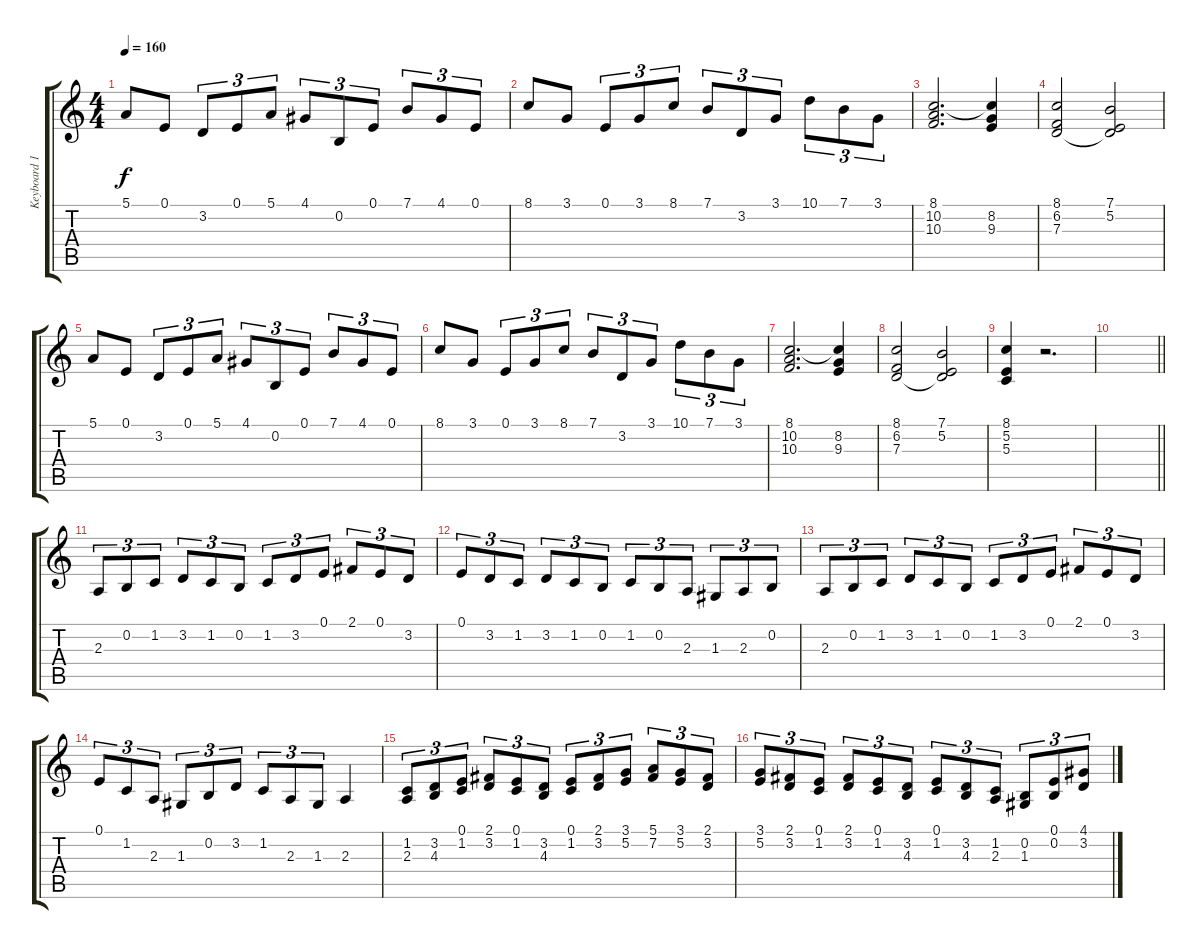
\track ("Keyboard 1" "Keyboard 1") {instrument drawbarorgan}
\staff {score tabs}
\tuning (E4 B3 G3 D3 A2 E2) {hide}
\ts (4 4)
\tempo 160
\clef g2
\ks c
5.1.8{dy f volume 14 instrument drawbarorgan} 0.1.8 3.2.8{tu (3 2)} 0.1.8{tu (3 2)} 5.1.8{tu (3 2)} 4.1.8{tu (3 2)} 0.2.8{tu (3 2)} 0.1.8{tu (3 2)} 7.1.8{tu (3 2)} 4.1.8{tu (3 2)} 0.1.8{tu (3 2)} |
8.1.8 3.1.8 0.1.8{tu (3 2)} 3.1.8{tu (3 2)} 8.1.8{tu (3 2)} 7.1.8{tu (3 2)} 3.2.8{tu (3 2)} 3.1.8{tu (3 2)} 10.1.8{tu (3 2)} 7.1.8{tu (3 2)} 3.1.8{tu (3 2)} |
(8.1 10.2 10.3).2{d} (8.1{t} 8.2 9.3).4 |
(8.1 6.2 7.3).2 (7.1 5.2 7.3{t}).2 |
5.1.8 0.1.8 3.2.8{tu (3 2)} 0.1.8{tu (3 2)} 5.1.8{tu (3 2)} 4.1.8{tu (3 2)} 0.2.8{tu (3 2)} 0.1.8{tu (3 2)} 7.1.8{tu (3 2)} 4.1.8{tu (3 2)} 0.1.8{tu (3 2)} |
8.1.8 3.1.8 0.1.8{tu (3 2)} 3.1.8{tu (3 2)} 8.1.8{tu (3 2)} 7.1.8{tu (3 2)} 3.2.8{tu (3 2)} 3.1.8{tu (3 2)} 10.1.8{tu (3 2)} 7.1.8{tu (3 2)} 3.1.8{tu (3 2)} |
(8.1 10.2 10.3).2{d} (8.1{t} 8.2 9.3).4 |
(8.1 6.2 7.3).2 (7.1 5.2 7.3{t}).2 |
(8.1 5.2 5.3).4 r.2{d} |
\barLineRight lightlight
|
2.3.8{tu (3 2)} 0.2.8{tu (3 2)} 1.2.8{tu (3 2)} 3.2.8{tu (3 2)} 1.2.8{tu (3 2)} 0.2.8{tu (3 2)} 1.2.8{tu (3 2)} 3.2.8{tu (3 2)} 0.1.8{tu (3 2)} 2.1.8{tu (3 2)} 0.1.8{tu (3 2)} 3.2.8{tu (3 2)} |
0.1.8{tu (3 2)} 3.2.8{tu (3 2)} 1.2.8{tu (3 2)} 3.2.8{tu (3 2)} 1.2.8{tu (3 2)} 0.2.8{tu (3 2)} 1.2.8{tu (3 2)} 0.2.8{tu (3 2)} 2.3.8{tu (3 2)} 1.3.8{tu (3 2)} 2.3.8{tu (3 2)} 0.2.8{tu (3 2)} |
2.3.8{tu (3 2)} 0.2.8{tu (3 2)} 1.2.8{tu (3 2)} 3.2.8{tu (3 2)} 1.2.8{tu (3 2)} 0.2.8{tu (3 2)} 1.2.8{tu (3 2)} 3.2.8{tu (3 2)} 0.1.8{tu (3 2)} 2.1.8{tu (3 2)} 0.1.8{tu (3 2)} 3.2.8{tu (3 2)} |
0.1.8{tu (3 2)} 1.2.8{tu (3 2)} 2.3.8{tu (3 2)} 1.3.8{tu (3 2)} 0.2.8{tu (3 2)} 3.2.8{tu (3 2)} 1.2.8{tu (3 2)} 2.3.8{tu (3 2)} 1.3.8{tu (3 2)} 2.3.4 |
(1.2 2.3).8{tu (3 2)} (3.2 4.3).8{tu (3 2)} (0.1 1.2).8{tu (3 2)} (2.1 3.2).8{tu (3 2)} (0.1 1.2).8{tu (3 2)} (3.2 4.3).8{tu (3 2)} (0.1 1.2).8{tu (3 2)} (2.1 3.2).8{tu (3 2)} (3.1 5.2).8{tu (3 2)} (5.1 7.2).8{tu (3 2)} (3.1 5.2).8{tu (3 2)} (2.1 3.2).8{tu (3 2)} |
(3.1 5.2).8{tu (3 2)} (2.1 3.2).8{tu (3 2)} (0.1 1.2).8{tu (3 2)} (2.1 3.2).8{tu (3 2)} (0.1 1.2).8{tu (3 2)} (3.2 4.3).8{tu (3 2)} (0.1 1.2).8{tu (3 2)} (3.2 4.3).8{tu (3 2)} (1.2 2.3).8{tu (3 2)} (0.2 1.3).8{tu (3 2)} (0.1 0.2).8{tu (3 2)} (4.1 3.2).8{tu (3 2)}
